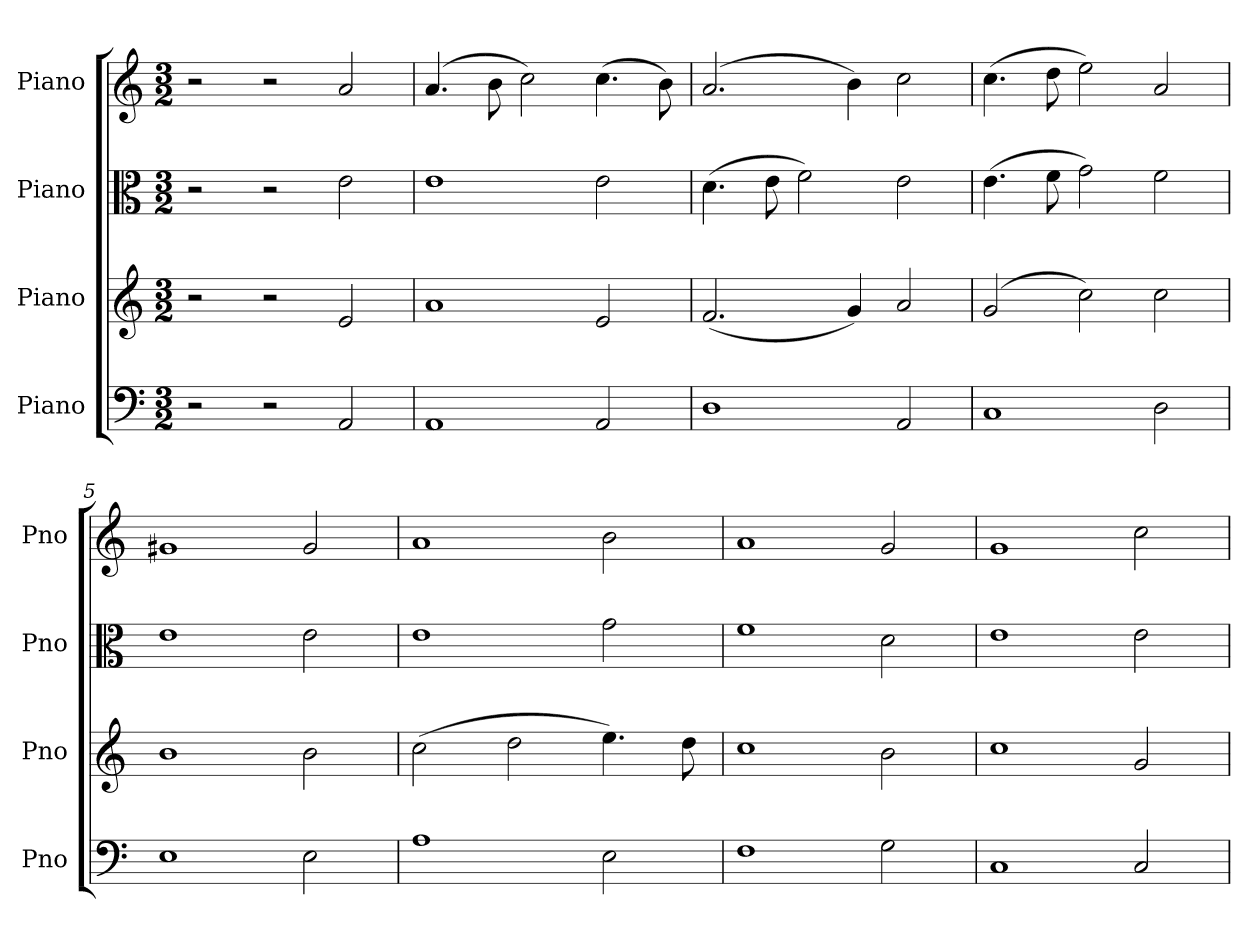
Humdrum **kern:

**kern	**kern	**kern	**kern
*part4	*part3	*part2	*part1
*staff4	*staff3	*staff2	*staff1
*I"Piano	*I"Piano	*I"Piano	*I"Piano
*I'Pno	*I'Pno	*I'Pno	*I'Pno
*clefF4	*clefG2	*clefC3	*clefG2
*k[]	*k[]	*k[]	*k[]
*M3/2	*M3/2	*M3/2	*M3/2
=1	=1	=1	=1
2r	2r	2r	2r
2r	2r	2r	2r
*	*	*	*MM240
2AA/	2e/	2e\	2a/
=2	=2	=2	=2
1AA	1a	1e	(>4.a/
.	.	.	8b\
.	.	.	2cc\)
2AA/	2e/	2e\	(>4.cc\
.	.	.	8b\)
=3	=3	=3	=3
1D	(<2.f/	(>4.d\	(>2.a/
.	.	8e\	.
.	.	2f\)	.
.	4g/)	.	4b\)
2AA/	2a/	2e\	2cc\
=4	=4	=4	=4
1C	(>2g/	(>4.e\	(>4.cc\
.	.	8f\	8dd\
.	2cc\)	2g\)	2ee\)
2D\	2cc\	2f\	2a/
=5	=5	=5	=5
1E	1b	1e	1g#X
2E\	2b\	2e\	2g#/
=6	=6	=6	=6
1A	(>2cc\	1e	1a
.	2dd\	.	.
2E\	4.ee\)	2g\	2b\
.	8dd\	.	.
=7	=7	=7	=7
1F	1cc	1f	1a
2G\	2b\	2d\	2g/
=8	=8	=8	=8
1C	1cc	1e	1g
2C/	2g/	2e\	2cc\
=	=	=	=
*-	*-	*-	*-
